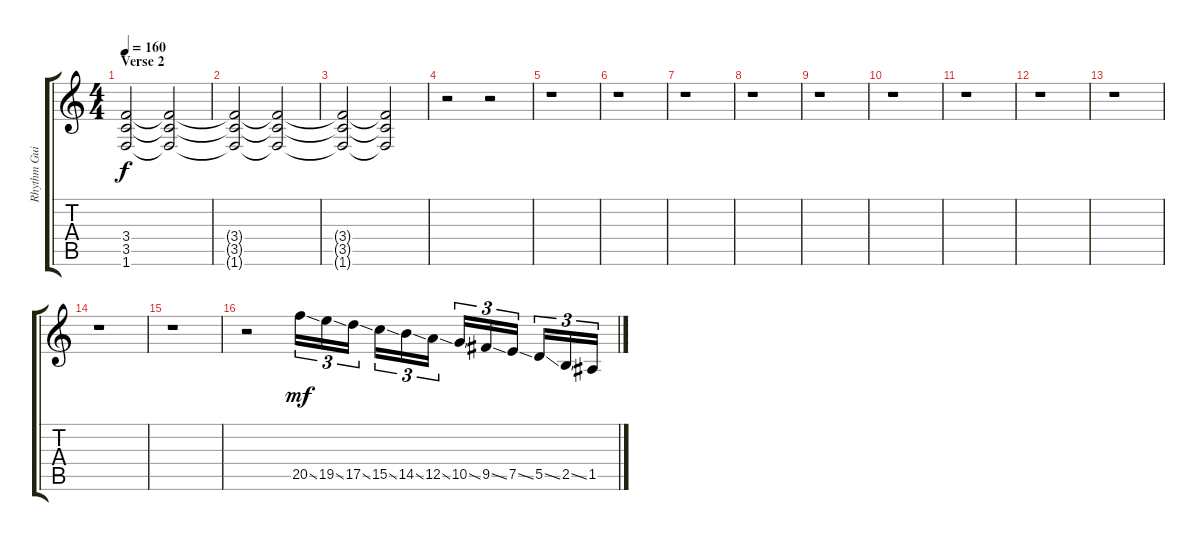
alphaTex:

\track ("Rhythm Guitar 1" "Rhythm Gui") {instrument distortionguitar}
\staff {score tabs}
\tuning (E4 B3 G3 D3 A2 E2) {hide}
\ts (4 4)
\section ("" "Verse 2")
\tempo 160
\clef g2
\ks c
(3.4 3.5 1.6).2{dy f} (3.4{t} 3.5{t} 1.6{t}).2{volume 12} |
(3.4{t} 3.5{t} 1.6{t}).2{volume 9} (3.4{t} 3.5{t} 1.6{t}).2{volume 6} |
(3.4{t} 3.5{t} 1.6{t}).2{volume 3} (3.4{t} 3.5{t} 1.6{t}).2{volume 0} |
r.2 r.2{volume 14} |
r.1 |
r.1 |
r.1 |
r.1 |
r.1 |
r.1 |
r.1 |
r.1 |
r.1 |
r.1 |
r.1 |
r.2 20.5{ss}.16{tu (3 2) dy mf} 19.5{ss}.16{tu (3 2)} 17.5{ss}.16{tu (3 2)} 15.5{ss}.16{tu (3 2)} 14.5{ss}.16{tu (3 2)} 12.5{ss}.16{tu (3 2)} 10.5{ss}.16{tu (3 2)} 9.5{ss}.16{tu (3 2)} 7.5{ss}.16{tu (3 2)} 5.5{ss}.16{tu (3 2)} 2.5{ss}.16{tu (3 2)} 1.5.16{tu (3 2)}
